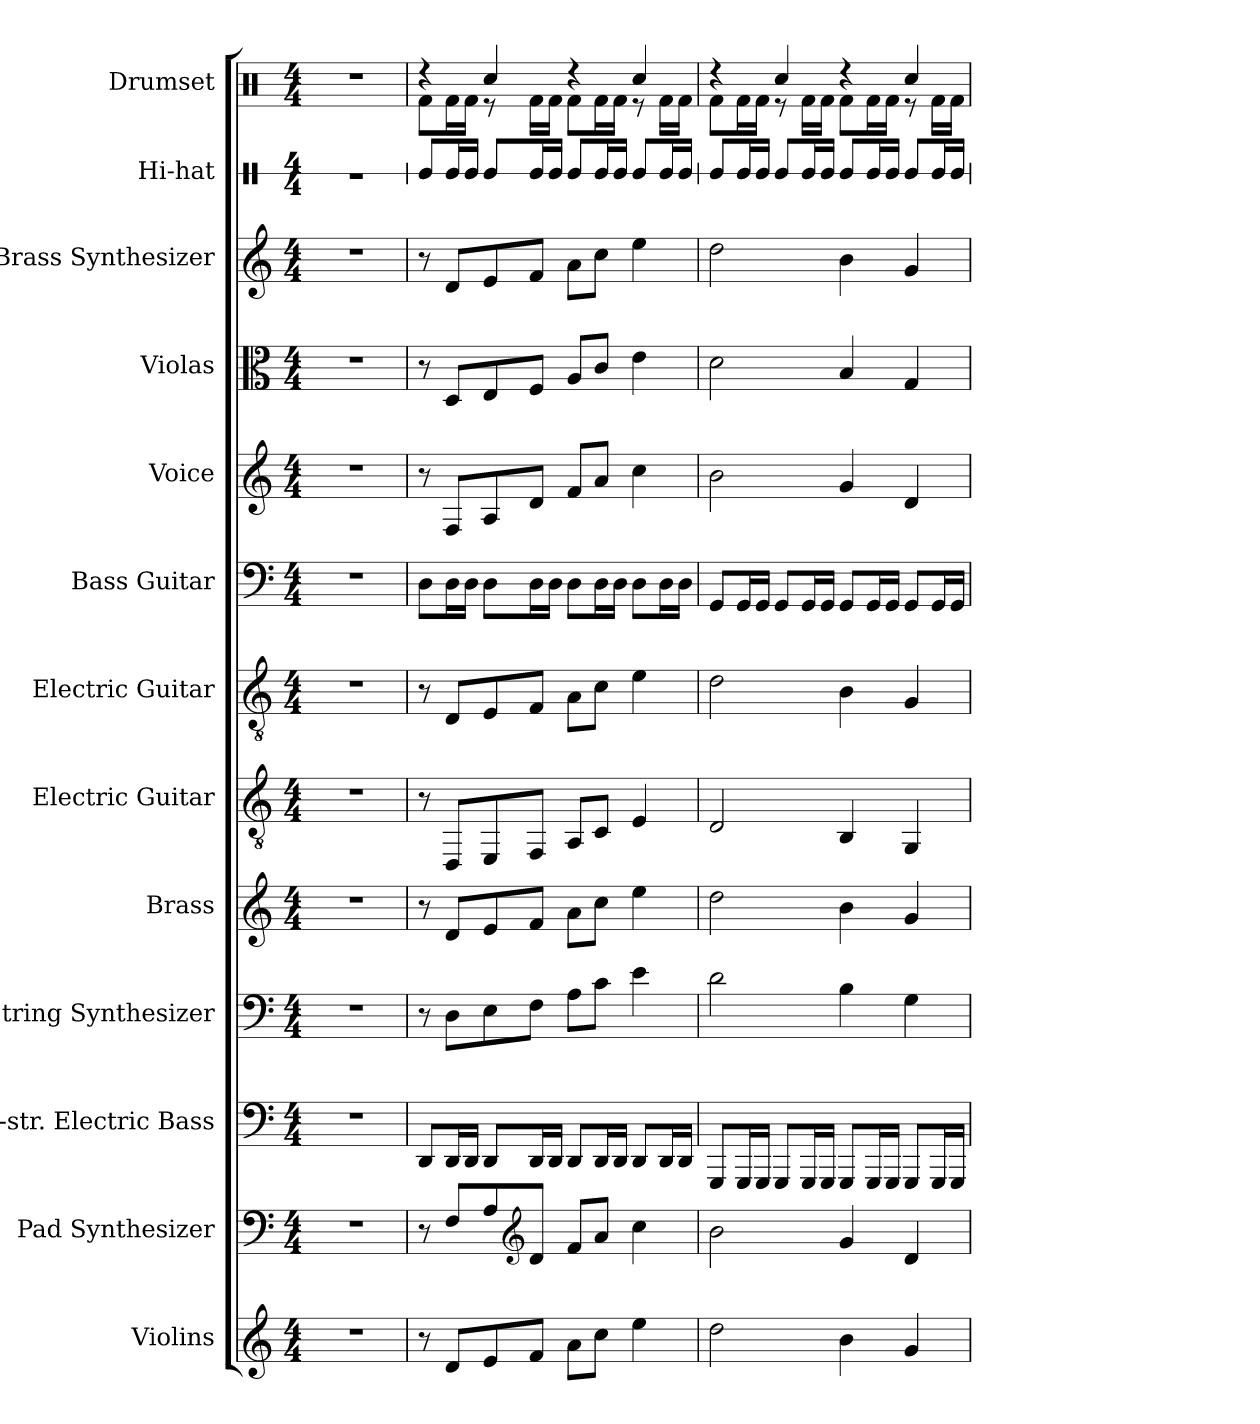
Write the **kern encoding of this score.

**kern	**kern	**kern	**kern	**kern	**kern	**kern	**kern	**kern	**kern	**kern	**kern	**kern
*part13	*part12	*part11	*part10	*part9	*part8	*part7	*part6	*part5	*part4	*part3	*part2	*part1
*staff13	*staff12	*staff11	*staff10	*staff9	*staff8	*staff7	*staff6	*staff5	*staff4	*staff3	*staff2	*staff1
*I"Violins	*I"Pad Synthesizer	*I"5-str. Electric Bass	*I"String Synthesizer	*I"Brass	*I"Electric Guitar	*I"Electric Guitar	*I"Bass Guitar	*I"Voice	*I"Violas	*I"Brass Synthesizer	*I"Hi-hat	*I"Drumset
*I'Vlns.	*I'Synth.	*I'El. B.	*I'Synth.	*I'Br.	*I'El. Guit.	*I'El. Guit.	*I'B. Guit.	*I'Vo.	*I'Vlas.	*I'Synth.	*I'Hi-hat	*I'D. Set
*	*	*	*	*	*	*	*	*	*	*	*stria1	*
*clefG2	*clefF4	*clefF4	*clefF4	*clefG2	*clefGv2	*clefGv2	*clefF4	*clefG2	*clefC3	*clefG2	*clefX	*clefX
*	*	*ITrd7c12	*	*	*	*	*ITrd7c12	*	*	*	*	*
*k[]	*k[]	*k[]	*k[]	*k[]	*k[]	*k[]	*k[]	*k[]	*k[]	*k[]	*k[]	*k[]
*M4/4	*M4/4	*M4/4	*M4/4	*M4/4	*M4/4	*M4/4	*M4/4	*M4/4	*M4/4	*M4/4	*M4/4	*M4/4
*MM150	*MM150	*MM150	*MM150	*MM150	*MM150	*MM150	*MM150	*MM150	*MM150	*MM150	*MM150	*MM150
=1	=1	=1	=1	=1	=1	=1	=1	=1	=1	=1	=1	=1
1r	1r	1r	1r	1r	1r	1r	1r	1r	1r	1r	1r	1r
=2	=2	=2	=2	=2	=2	=2	=2	=2	=2	=2	=2	=2
*	*	*	*	*	*	*	*	*	*	*	*	*^
8r	8r	8DDD/L	8r	8r	8r	8r	8DD\L	8r	8r	8r	8Re/L	4r	8Rf\L
8d/L	8F/L	16DDD/L	8D\L	8d/L	8DD/L	8D/L	16DD\L	8F/L	8D/L	8d/L	16Re/L	.	16Rf\L
.	.	16DDD/JJ	.	.	.	.	16DD\JJ	.	.	.	16Re/JJ	.	16Rf\JJ
8e/	8A/	8DDD/L	8E\	8e/	8EE/	8E/	8DD\L	8A/	8E/	8e/	8Re/L	4Rcc/	8r
*	*clefG2	*	*	*	*	*	*	*	*	*	*	*	*
8f/J	8d/J	16DDD/L	8F\J	8f/J	8FF/J	8F/J	16DD\L	8d/J	8F/J	8f/J	16Re/L	.	16Rf\LL
.	.	16DDD/JJ	.	.	.	.	16DD\JJ	.	.	.	16Re/JJ	.	16Rf\JJ
8a\L	8f/L	8DDD/L	8A\L	8a\L	8AA/L	8A\L	8DD\L	8f/L	8A/L	8a\L	8Re/L	4r	8Rf\L
8cc\J	8a/J	16DDD/L	8c\J	8cc\J	8C/J	8c\J	16DD\L	8a/J	8c/J	8cc\J	16Re/L	.	16Rf\L
.	.	16DDD/JJ	.	.	.	.	16DD\JJ	.	.	.	16Re/JJ	.	16Rf\JJ
4ee\	4cc\	8DDD/L	4e\	4ee\	4E/	4e\	8DD\L	4cc\	4e\	4ee\	8Re/L	4Rcc/	8r
.	.	16DDD/L	.	.	.	.	16DD\L	.	.	.	16Re/L	.	16Rf\LL
.	.	16DDD/JJ	.	.	.	.	16DD\JJ	.	.	.	16Re/JJ	.	16Rf\JJ
=3	=3	=3	=3	=3	=3	=3	=3	=3	=3	=3	=3	=3	=3
2dd\	2b\	8GGGG/L	2d\	2dd\	2D/	2d\	8GGG/L	2b\	2d\	2dd\	8Re/L	4r	8Rf\L
.	.	16GGGG/L	.	.	.	.	16GGG/L	.	.	.	16Re/L	.	16Rf\L
.	.	16GGGG/JJ	.	.	.	.	16GGG/JJ	.	.	.	16Re/JJ	.	16Rf\JJ
.	.	8GGGG/L	.	.	.	.	8GGG/L	.	.	.	8Re/L	4Rcc/	8r
.	.	16GGGG/L	.	.	.	.	16GGG/L	.	.	.	16Re/L	.	16Rf\LL
.	.	16GGGG/JJ	.	.	.	.	16GGG/JJ	.	.	.	16Re/JJ	.	16Rf\JJ
4b\	4g/	8GGGG/L	4B\	4b\	4BB/	4B\	8GGG/L	4g/	4B/	4b\	8Re/L	4r	8Rf\L
.	.	16GGGG/L	.	.	.	.	16GGG/L	.	.	.	16Re/L	.	16Rf\L
.	.	16GGGG/JJ	.	.	.	.	16GGG/JJ	.	.	.	16Re/JJ	.	16Rf\JJ
4g/	4d/	8GGGG/L	4G\	4g/	4GG/	4G/	8GGG/L	4d/	4G/	4g/	8Re/L	4Rcc/	8r
.	.	16GGGG/L	.	.	.	.	16GGG/L	.	.	.	16Re/L	.	16Rf\LL
.	.	16GGGG/JJ	.	.	.	.	16GGG/JJ	.	.	.	16Re/JJ	.	16Rf\JJ
*	*	*	*	*	*	*	*	*	*	*	*	*v	*v
=	=	=	=	=	=	=	=	=	=	=	=	=
*-	*-	*-	*-	*-	*-	*-	*-	*-	*-	*-	*-	*-
